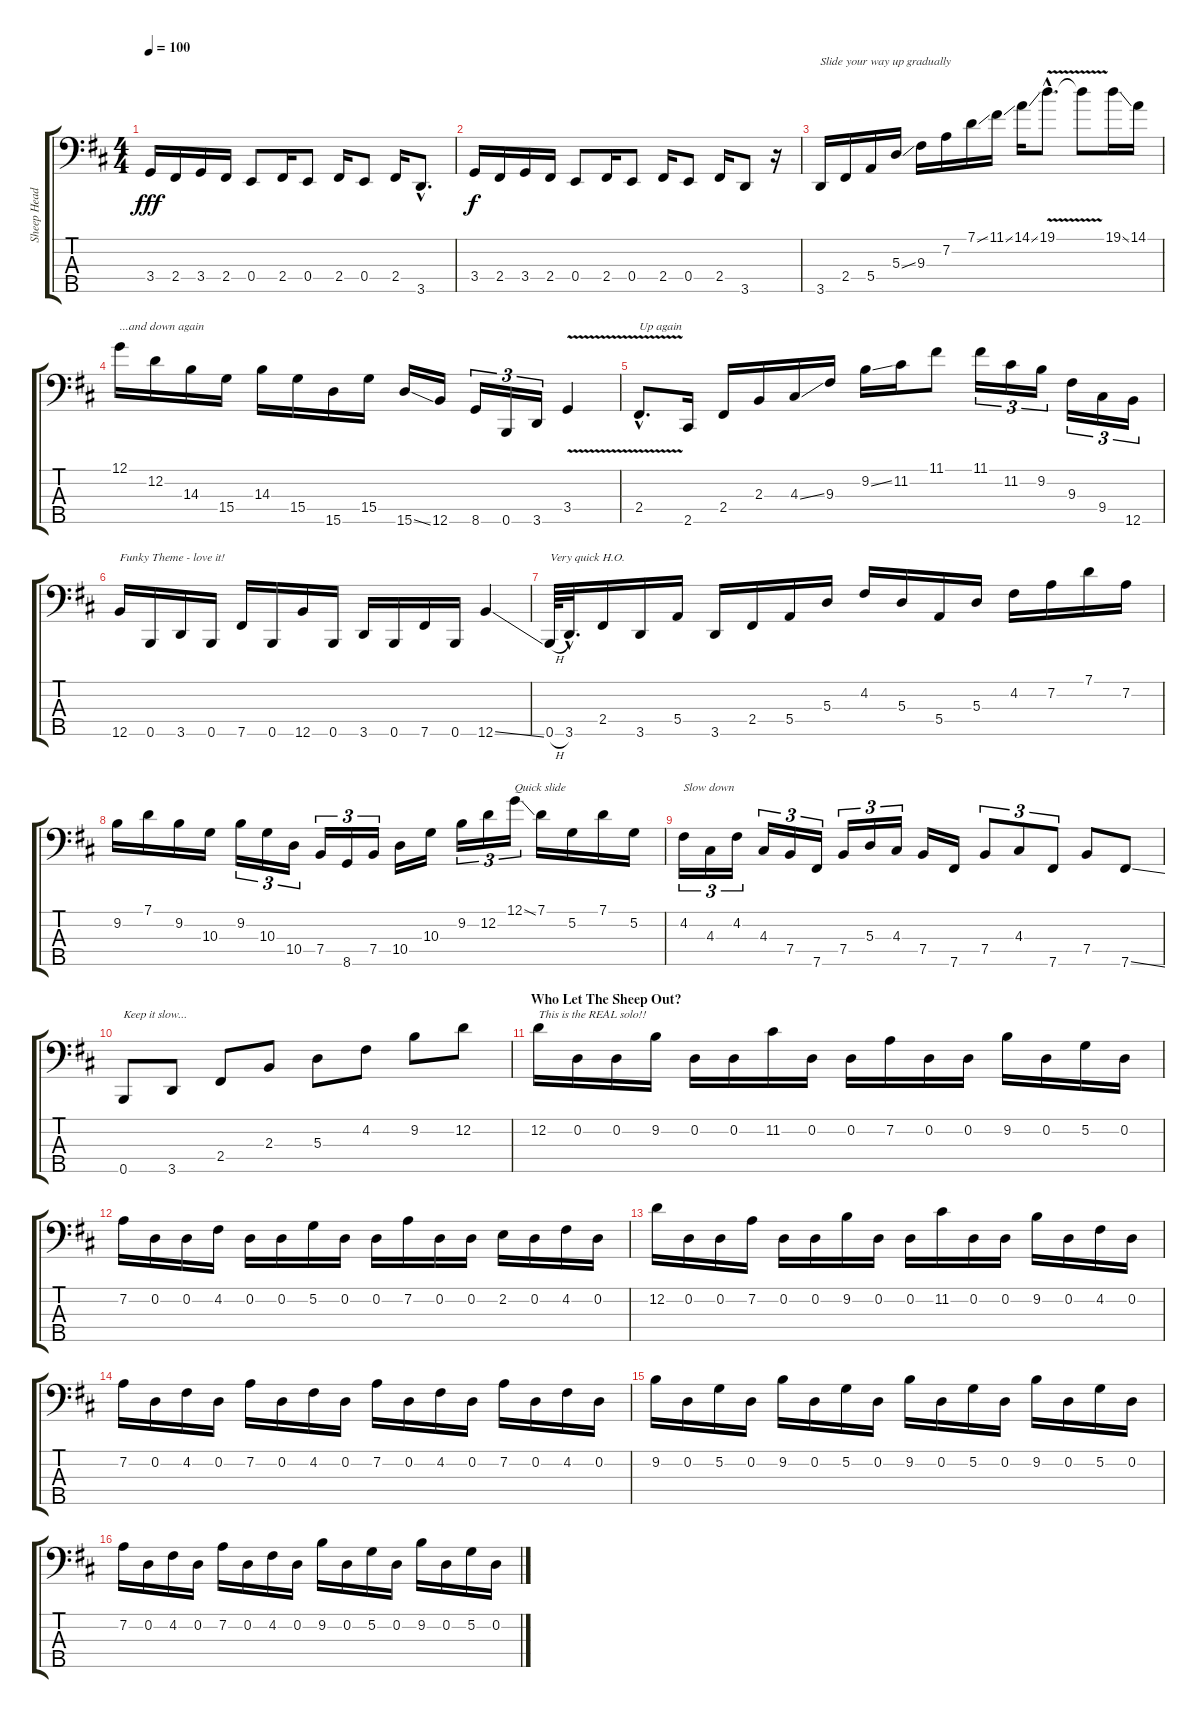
\track ("Sheep Head (Bass)" "Sheep Head") {instrument slapbass2}
\staff {score tabs}
\tuning (G2 D2 A1 E1 B0) {hide}
\ts (4 4)
\tempo 100
\clef f4
\ks d
3.4.16{dy fff} 2.4.16 3.4.16 2.4.16 0.4.8 2.4.16 0.4.8 2.4.16 0.4.8 2.4.16 3.5{hac}.8{d} |
3.4.16{dy f} 2.4.16 3.4.16 2.4.16 0.4.8 2.4.16 0.4.8 2.4.16 0.4.8 2.4.16 3.5.8 r.16 |
3.5.16{txt "Slide your way up gradually"} 2.4.16 5.4.16 5.3{ss}.16 9.3.16 7.2.16 7.1{ss}.16 11.1{ss}.16 14.1{ss}.16 19.1{v hac}.8{d} 19.1{t}.8 19.1{ss}.16 14.1.16 |
12.1.16{txt "...and down again"} 12.2.16 14.3.16 15.4.16 14.3.16 15.4.16 15.5.16 15.4.16 15.5{ss}.16 12.5.16 8.5.16{tu (3 2)} 0.5.16{tu (3 2)} 3.5.16{tu (3 2)} 3.4{v}.4 |
2.4{v hac}.8{d txt "Up again"} 2.5.16 2.4.16 2.3.16 4.3{ss}.16 9.3.16 9.2{ss}.16 11.2.16 11.1.8 11.1.16{tu (3 2)} 11.2.16{tu (3 2)} 9.2.16{tu (3 2)} 9.3.16{tu (3 2)} 9.4.16{tu (3 2)} 12.5.16{tu (3 2)} |
12.5.16{txt "Funky Theme - love it!"} 0.5.16 3.5.16 0.5.16 7.5.16 0.5.16 12.5.16 0.5.16 3.5.16 0.5.16 7.5.16 0.5.16 12.5{ss}.4 |
0.5{h}.64{txt "Very quick H.O."} 3.5{hac}.32{d} 2.4.16 3.5.16 5.4.16 3.5.16 2.4.16 5.4.16 5.3.16 4.2.16 5.3.16 5.4.16 5.3.16 4.2.16 7.2.16 7.1.16 7.2.16 |
9.2.16 7.1.16 9.2.16 10.3.16 9.2.16{tu (3 2)} 10.3.16{tu (3 2)} 10.4.16{tu (3 2)} 7.4.16{tu (3 2)} 8.5.16{tu (3 2)} 7.4.16{tu (3 2)} 10.4.16 10.3.16 9.2.16{tu (3 2)} 12.2.16{tu (3 2)} 12.1{ss}.16{tu (3 2) txt "Quick slide"} 7.1.16 5.2.16 7.1.16 5.2.16 |
4.2.16{tu (3 2) txt "Slow down"} 4.3.16{tu (3 2)} 4.2.16{tu (3 2)} 4.3.16{tu (3 2)} 7.4.16{tu (3 2)} 7.5.16{tu (3 2)} 7.4.16{tu (3 2)} 5.3.16{tu (3 2)} 4.3.16{tu (3 2)} 7.4.16 7.5.16 7.4.8{tu (3 2)} 4.3.8{tu (3 2)} 7.5.8{tu (3 2)} 7.4.8 7.5{ss}.8 |
0.5.8{txt "Keep it slow..."} 3.5.8 2.4.8 2.3.8 5.3.8 4.2.8 9.2.8 12.2.8 |
\section ("" "Who Let The Sheep Out?")
12.2.16{txt "This is the REAL solo!!"} 0.2.16 0.2.16 9.2.16 0.2.16 0.2.16 11.2.16 0.2.16 0.2.16 7.2.16 0.2.16 0.2.16 9.2.16 0.2.16 5.2.16 0.2.16 |
7.2.16 0.2.16 0.2.16 4.2.16 0.2.16 0.2.16 5.2.16 0.2.16 0.2.16 7.2.16 0.2.16 0.2.16 2.2.16 0.2.16 4.2.16 0.2.16 |
12.2.16 0.2.16 0.2.16 7.2.16 0.2.16 0.2.16 9.2.16 0.2.16 0.2.16 11.2.16 0.2.16 0.2.16 9.2.16 0.2.16 4.2.16 0.2.16 |
7.2.16 0.2.16 4.2.16 0.2.16 7.2.16 0.2.16 4.2.16 0.2.16 7.2.16 0.2.16 4.2.16 0.2.16 7.2.16 0.2.16 4.2.16 0.2.16 |
9.2.16 0.2.16 5.2.16 0.2.16 9.2.16 0.2.16 5.2.16 0.2.16 9.2.16 0.2.16 5.2.16 0.2.16 9.2.16 0.2.16 5.2.16 0.2.16 |
7.2.16 0.2.16 4.2.16 0.2.16 7.2.16 0.2.16 4.2.16 0.2.16 9.2.16 0.2.16 5.2.16 0.2.16 9.2.16 0.2.16 5.2.16 0.2.16
